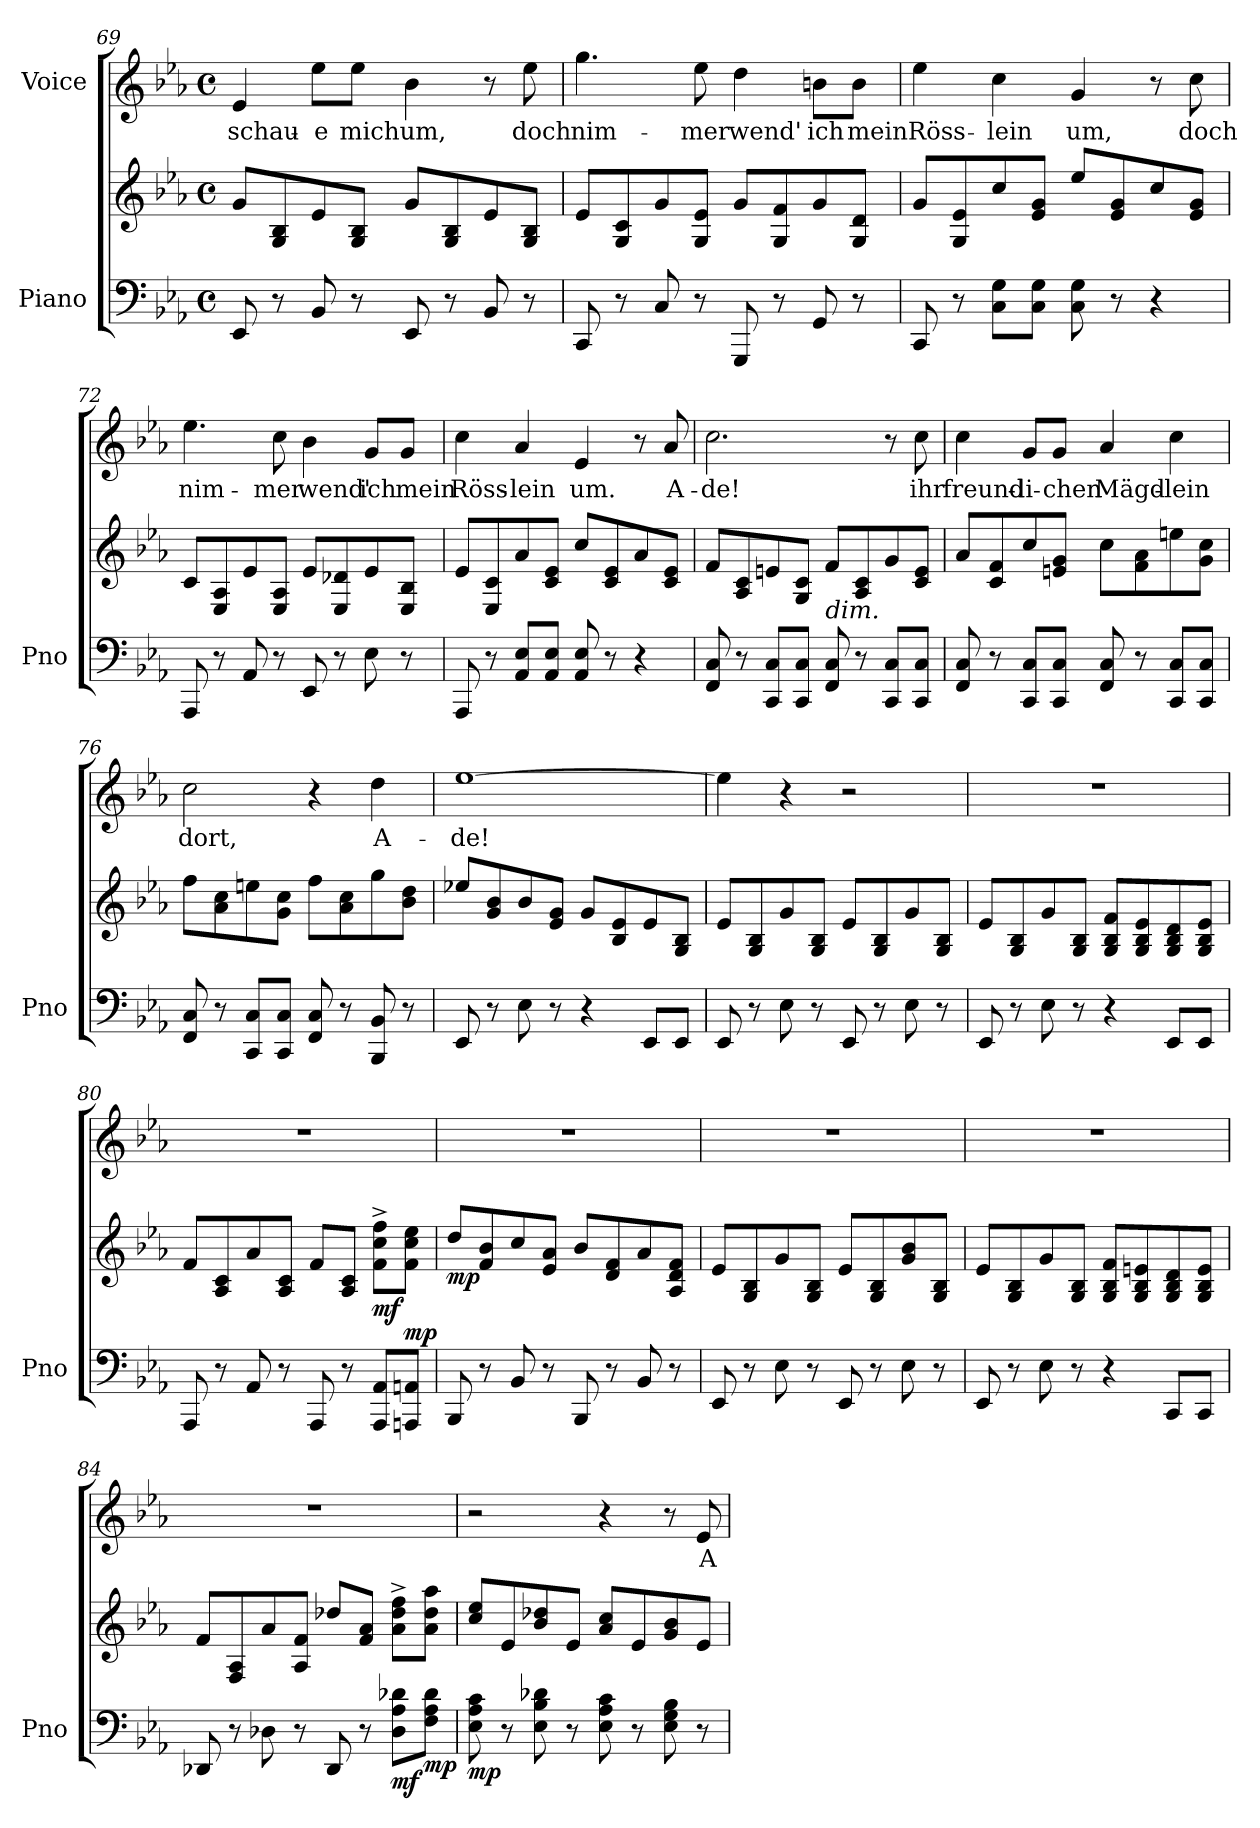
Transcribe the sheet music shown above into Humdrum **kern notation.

**kern	**kern	**dynam	**kern	**text
*part2	*part2	*part2	*part1	*part1
*staff3	*staff2	*staff2/3	*staff1	*staff1
*I"Piano	*	*	*I"Voice	*
*I'Pno	*	*	*	*
*clefF4	*clefG2	*	*clefG2	*
*k[b-e-a-]	*k[b-e-a-]	*	*k[b-e-a-]	*
*M4/4	*M4/4	*	*M4/4	*
*met(c)	*met(c)	*	*met(c)	*
=69	=69	=69	=69	=69
!	!	!	!	!LO:LY:b
8EE-/	8g/L	.	4e-/	schau-
8r	8G/ 8B-/	.	.	.
!	!	!	!	!LO:LY:b
8BB-/	8e-/	.	8ee-\L	-e
!	!	!	!	!LO:LY:b
8r	8G/ 8B-/J	.	8ee-\J	mich
!	!	!	!	!LO:LY:b
8EE-/	8g/L	.	4b-\	um,
8r	8G/ 8B-/	.	.	.
8BB-/	8e-/	.	8r	.
!	!	!	!	!LO:LY:b
8r	8G/ 8B-/J	.	8ee-\	doch
=70	=70	=70	=70	=70
!	!	!	!	!LO:LY:b
8CC/	8e-/L	.	4.gg\	nim-
8r	8G/ 8c/	.	.	.
8C/	8g/	.	.	.
!	!	!	!	!LO:LY:b
8r	8G/ 8e-/J	.	8ee-\	-mer
!	!	!	!	!LO:LY:b
8GGG/	8g/L	.	4dd\	wend'
8r	8G/ 8f/	.	.	.
!	!	!	!	!LO:LY:b
8GG/	8g/	.	8bn\L	ich
!	!	!	!	!LO:LY:b
8r	8G/ 8d/J	.	8b\J	mein
=71	=71	=71	=71	=71
!	!	!	!	!LO:LY:b
8CC/	8g/L	.	4ee-\	Röss-
8r	8G/ 8e-/	.	.	.
!	!	!	!	!LO:LY:b
8C\ 8G\L	8cc/	.	4cc\	-lein
8C\ 8G\J	8e-/ 8g/J	.	.	.
!	!	!	!	!LO:LY:b
8C\ 8G\	8ee-/L	.	4g/	um,
8r	8e-/ 8g/	.	.	.
4r	8cc/	.	8r	.
!	!	!	!	!LO:LY:b
.	8e-/ 8g/J	.	8cc\	doch
!!LO:LB:g=z
=72	=72	=72	=72	=72
!	!	!	!	!LO:LY:b
8AAA-/	8c/L	.	4.ee-\	nim-
8r	8E-/ 8A-/	.	.	.
8AA-/	8e-/	.	.	.
!	!	!	!	!LO:LY:b
8r	8E-/ 8A-/J	.	8cc\	-mer
!	!	!	!	!LO:LY:b
8EE-/	8e-/L	.	4b-\	wend'
8r	8E-/ 8d-X/	.	.	.
!	!	!	!	!LO:LY:b
8E-\	8e-/	.	8g/L	ich
!	!	!	!	!LO:LY:b
8r	8E-/ 8B-/J	.	8g/J	mein
=73	=73	=73	=73	=73
!	!	!	!	!LO:LY:b
8AAA-/	8e-/L	.	4cc\	Röss-
8r	8E-/ 8c/	.	.	.
!	!	!	!	!LO:LY:b
8AA-/ 8E-/L	8a-/	.	4a-/	-lein
8AA-/ 8E-/J	8c/ 8e-/J	.	.	.
!	!	!	!	!LO:LY:b
8AA-/ 8E-/	8cc/L	.	4e-/	um.
8r	8c/ 8e-/	.	.	.
4r	8a-/	.	8r	.
!	!	!	!	!LO:LY:b
.	8c/ 8e-/J	.	8a-/	A-
=74	=74	=74	=74	=74
!	!	!	!	!LO:LY:b
8FF/ 8C/	8f/L	.	2.cc\	-de!
8r	8A-/ 8c/	.	.	.
8CC/ 8C/L	8en/	.	.	.
8CC/ 8C/J	8G/ 8c/J	.	.	.
!	!LO:TX:b:i:t=dim.	!	!	!
8FF/ 8C/	8f/L	.	.	.
8r	8A-/ 8c/	.	.	.
8CC/ 8C/L	8g/	.	8r	.
!	!	!	!	!LO:LY:b
8CC/ 8C/J	8c/ 8e/J	.	8cc\	ihr
=75	=75	=75	=75	=75
!	!	!	!	!LO:LY:b
8FF/ 8C/	8a-/L	.	4cc\	freund-
8r	8c/ 8f/	.	.	.
!	!	!	!	!LO:LY:b
8CC/ 8C/L	8cc/	.	8g/L	-li-
!	!	!	!	!LO:LY:b
8CC/ 8C/J	8en/ 8g/J	.	8g/J	-chen
!	!	!	!	!LO:LY:b
8FF/ 8C/	8cc\L	.	4a-/	Mägd-
8r	8f\ 8a-\	.	.	.
!	!	!	!	!LO:LY:b
8CC/ 8C/L	8een\	.	4cc\	-lein
8CC/ 8C/J	8g\ 8cc\J	.	.	.
=76	=76	=76	=76	=76
!	!	!	!	!LO:LY:b
8FF/ 8C/	8ff\L	.	2cc\	dort,
8r	8a-\ 8cc\	.	.	.
8CC/ 8C/L	8een\	.	.	.
8CC/ 8C/J	8g\ 8cc\J	.	.	.
8FF/ 8C/	8ff\L	.	4r	.
8r	8a-\ 8cc\	.	.	.
!	!	!	!	!LO:LY:b
8BBB-/ 8BB-/	8gg\	.	4dd\	A-
8r	8b-\ 8dd\J	.	.	.
!!LO:LB:g=z
=77	=77	=77	=77	=77
!	!	!	!	!LO:LY:b
8EE-/	8ee-X/L	.	[1ee-	de!
8r	8g/ 8b-/	.	.	.
8E-\	8b-/	.	.	.
8r	8e-/ 8g/J	.	.	.
4r	8g/L	.	.	.
.	8B-/ 8e-/	.	.	.
8EE-/L	8e-/	.	.	.
8EE-/J	8G/ 8B-/J	.	.	.
=78	=78	=78	=78	=78
8EE-/	8e-/L	.	4ee-\]	.
8r	8G/ 8B-/	.	.	.
8E-\	8g/	.	4r	.
8r	8G/ 8B-/J	.	.	.
8EE-/	8e-/L	.	2r	.
8r	8G/ 8B-/	.	.	.
8E-\	8g/	.	.	.
8r	8G/ 8B-/J	.	.	.
=79	=79	=79	=79	=79
8EE-/	8e-/L	.	1r	.
8r	8G/ 8B-/	.	.	.
8E-\	8g/	.	.	.
8r	8G/ 8B-/J	.	.	.
4r	8G/ 8B-/ 8f/L	.	.	.
.	8G/ 8B-/ 8e-/	.	.	.
8EE-/L	8G/ 8B-/ 8d/	.	.	.
8EE-/J	8G/ 8B-/ 8e-/J	.	.	.
=80	=80	=80	=80	=80
8AAA-/	8f/L	.	1r	.
8r	8A-/ 8c/	.	.	.
8AA-/	8a-/	.	.	.
8r	8A-/ 8c/J	.	.	.
8AAA-/	8f/L	.	.	.
8r	8A-/ 8c/J	.	.	.
!	!	!LO:DY:b	!	!
8AAA-/ 8AA-/L	8f\^ 8cc\^ 8ff\^L	mf	.	.
!	!	!LO:DY:b	!	!
8AAAn/ 8AAn/J	8f\ 8cc\ 8ee-\J	mp	.	.
=81	=81	=81	=81	=81
!	!	!LO:DY:b	!	!
8BBB-/	8dd/L	mp	1r	.
8r	8f/ 8b-/	.	.	.
8BB-/	8cc/	.	.	.
8r	8e-/ 8a-/J	.	.	.
8BBB-/	8b-/L	.	.	.
8r	8d/ 8f/	.	.	.
8BB-/	8a-/	.	.	.
8r	8A-/ 8d/ 8f/J	.	.	.
=82	=82	=82	=82	=82
8EE-/	8e-/L	.	1r	.
8r	8G/ 8B-/	.	.	.
8E-\	8g/	.	.	.
8r	8G/ 8B-/J	.	.	.
8EE-/	8e-/L	.	.	.
8r	8G/ 8B-/	.	.	.
8E-\	8g/ 8b-/	.	.	.
8r	8G/ 8B-/J	.	.	.
!!LO:LB:g=z
=83	=83	=83	=83	=83
8EE-/	8e-/L	.	1r	.
8r	8G/ 8B-/	.	.	.
8E-\	8g/	.	.	.
8r	8G/ 8B-/J	.	.	.
4r	8G/ 8B-/ 8f/L	.	.	.
.	8G/ 8B-/ 8en/	.	.	.
8CC/L	8G/ 8B-/ 8d/	.	.	.
8CC/J	8G/ 8B-/ 8e/J	.	.	.
=84	=84	=84	=84	=84
8DD-X/	8f/L	.	1r	.
8r	8F/ 8A-/	.	.	.
8D-X\	8a-/	.	.	.
8r	8A-/ 8f/J	.	.	.
8DD-/	8dd-X/L	.	.	.
8r	8f/ 8a-/J	.	.	.
!	!	!LO:DY:b=2	!	!
8D-\ 8A-\ 8d-X\L	8a-\^ 8dd-\^ 8ff\^L	mf	.	.
!	!	!LO:DY:b=2	!	!
8F\ 8A-\ 8d-\J	8a-\ 8dd-\ 8aa-\J	mp	.	.
=85	=85	=85	=85	=85
!	!	!LO:DY:b=2	!	!
8E-\ 8A-\ 8c\	8cc/ 8ee-/L	mp	2r	.
8r	8e-/	.	.	.
8E-\ 8B-\ 8d-X\	8b-/ 8dd-X/	.	.	.
8r	8e-/J	.	.	.
8E-\ 8A-\ 8c\	8a-/ 8cc/L	.	4r	.
8r	8e-/	.	.	.
8E-\ 8G\ 8B-\	8g/ 8b-/	.	8r	.
!	!	!	!	!LO:LY:b
8r	8e-/J	.	8e-/	A-
=	=	=	=	=
*-	*-	*-	*-	*-
